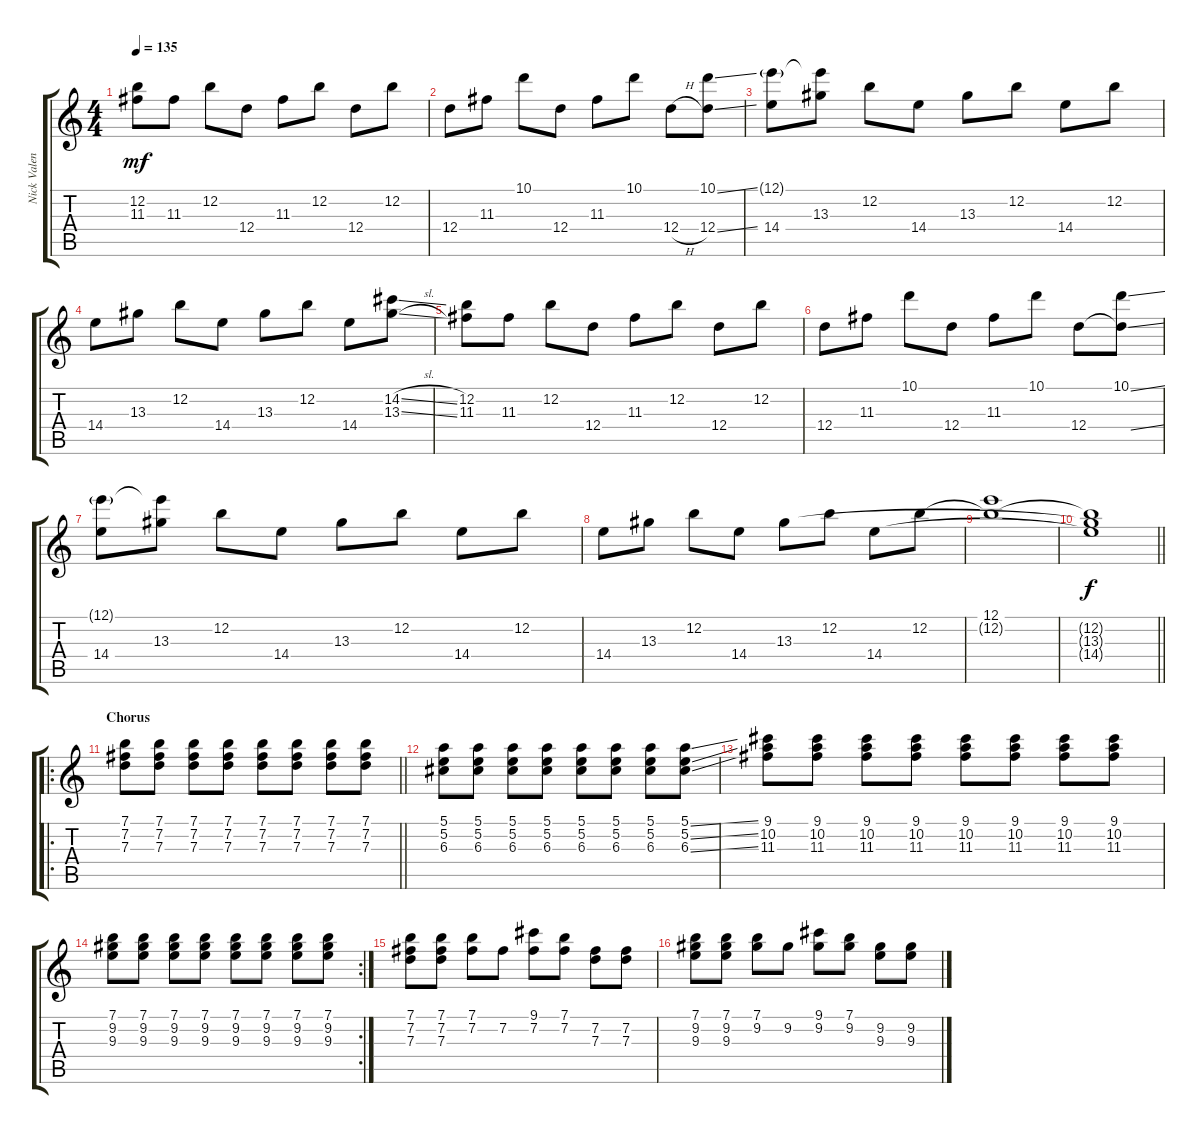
\track ("Nick Valensi" "Nick Valen") {instrument overdrivenguitar}
\staff {score tabs}
\tuning (E4 B3 G3 D3 A2 E2) {hide}
\ts (4 4)
\tempo 135
\clef g2
\ks c
(12.2 11.3).8{dy mf} 11.3.8 12.2.8 12.4.8 11.3.8 12.2.8 12.4.8 12.2.8 |
12.4.8 11.3.8 10.1.8 12.4.8 11.3.8 10.1.8 12.4{h}.8 (10.1{ss} 12.4{ss}).8 |
(12.1{g} 14.4).8 (12.1{t} 13.3).8 12.2.8 14.4.8 13.3.8 12.2.8 14.4.8 12.2.8 |
14.4.8 13.3.8 12.2.8 14.4.8 13.3.8 12.2.8 14.4.8 (14.2{sl} 13.3{sl}).8 |
(12.2 11.3).8 11.3.8 12.2.8 12.4.8 11.3.8 12.2.8 12.4.8 12.2.8 |
12.4.8 11.3.8 10.1.8 12.4.8 11.3.8 10.1.8 12.4.8 (10.1{ss} 12.4{ss t}).8 |
(12.1{g} 14.4).8 (12.1{t} 13.3).8 12.2.8 14.4.8 13.3.8 12.2.8 14.4.8 12.2.8 |
14.4.8 13.3.8 12.2.8 14.4.8 13.3.8 12.2.8 14.4.8 12.2.8 |
(12.1 12.2{t}).1 |
\barLineRight lightlight
(12.2{t} 13.3{t} 14.4{t}).1{dy f} |
\ro
\section ("" "Chorus")
\barLineRight lightlight
(7.1 7.2 7.3).8 (7.1 7.2 7.3).8 (7.1 7.2 7.3).8 (7.1 7.2 7.3).8 (7.1 7.2 7.3).8 (7.1 7.2 7.3).8 (7.1 7.2 7.3).8 (7.1 7.2 7.3).8 |
(5.1 5.2 6.3).8 (5.1 5.2 6.3).8 (5.1 5.2 6.3).8 (5.1 5.2 6.3).8 (5.1 5.2 6.3).8 (5.1 5.2 6.3).8 (5.1 5.2 6.3).8 (5.1{ss} 5.2{ss} 6.3{ss}).8 |
(9.1 10.2 11.3).8 (9.1 10.2 11.3).8 (9.1 10.2 11.3).8 (9.1 10.2 11.3).8 (9.1 10.2 11.3).8 (9.1 10.2 11.3).8 (9.1 10.2 11.3).8 (9.1 10.2 11.3).8 |
\rc 2
(7.1 9.2 9.3).8 (7.1 9.2 9.3).8 (7.1 9.2 9.3).8 (7.1 9.2 9.3).8 (7.1 9.2 9.3).8 (7.1 9.2 9.3).8 (7.1 9.2 9.3).8 (7.1 9.2 9.3).8 |
(7.1 7.2 7.3).8 (7.1 7.2 7.3).8 (7.1 7.2).8 7.2.8 (9.1 7.2).8 (7.1 7.2).8 (7.2 7.3).8 (7.2 7.3).8 |
(7.1 9.2 9.3).8 (7.1 9.2 9.3).8 (7.1 9.2).8 9.2.8 (9.1 9.2).8 (7.1 9.2).8 (9.2 9.3).8 (9.2 9.3).8
